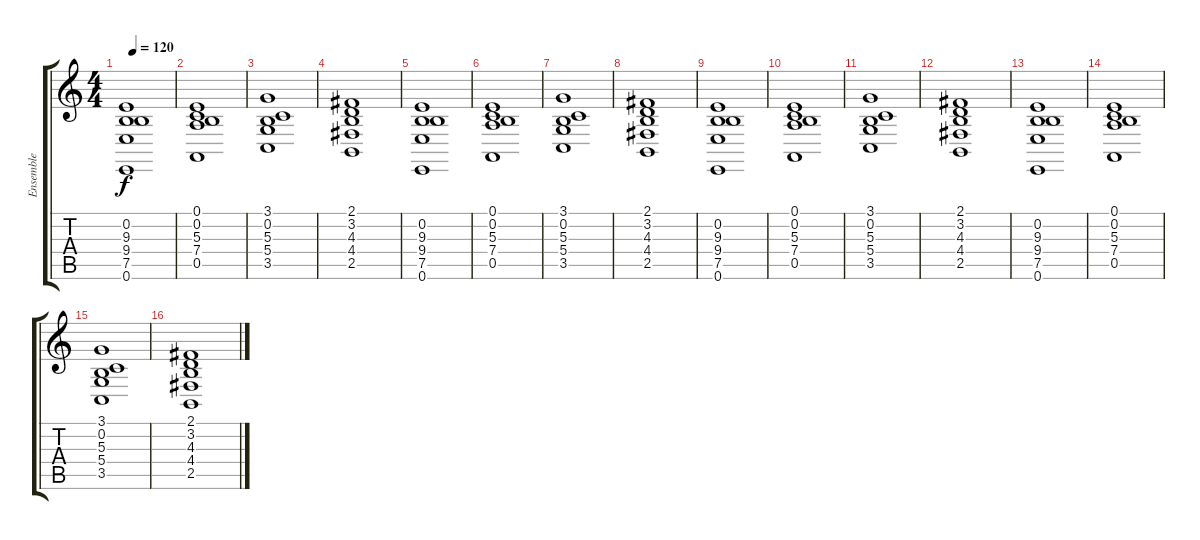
\track ("Ensemble" "Ensemble") {instrument stringensemble1}
\staff {score tabs}
\tuning (E4 B3 G3 D3 A2 E2) {hide}
\ts (4 4)
\tempo 120
\clef g2
\ks c
(0.2 9.3 9.4 7.5 0.6).1{dy f} |
(0.1 0.2 5.3 7.4 0.5).1 |
(3.1 0.2 5.3 5.4 3.5).1 |
(2.1 3.2 4.3 4.4 2.5).1 |
(0.2 9.3 9.4 7.5 0.6).1 |
(0.1 0.2 5.3 7.4 0.5).1 |
(3.1 0.2 5.3 5.4 3.5).1 |
(2.1 3.2 4.3 4.4 2.5).1 |
(0.2 9.3 9.4 7.5 0.6).1 |
(0.1 0.2 5.3 7.4 0.5).1 |
(3.1 0.2 5.3 5.4 3.5).1 |
(2.1 3.2 4.3 4.4 2.5).1 |
(0.2 9.3 9.4 7.5 0.6).1{volume 9} |
(0.1 0.2 5.3 7.4 0.5).1 |
(3.1 0.2 5.3 5.4 3.5).1{volume 5} |
(2.1 3.2 4.3 4.4 2.5).1{volume 1}
